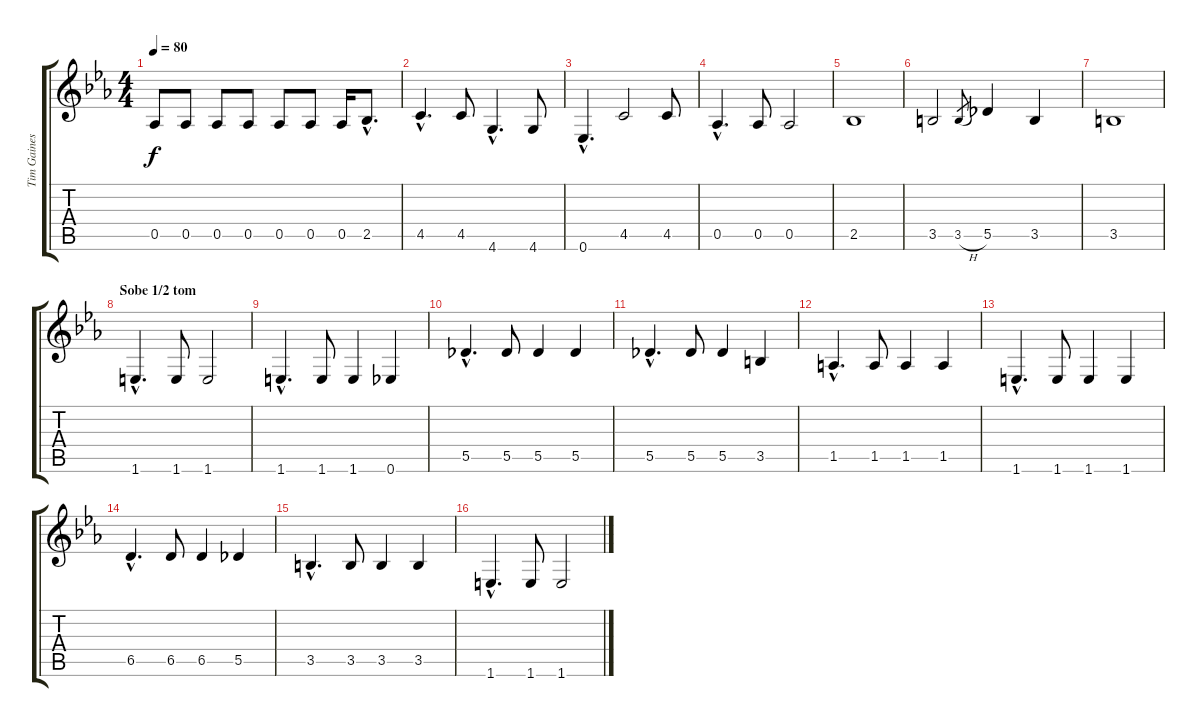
\track ("Tim Gaines" "Tim Gaines") {instrument electricbassfinger}
\staff {score tabs}
\tuning (Eb4 Bb3 Gb3 Db3 Ab2 Eb2) {hide}
\ts (4 4)
\tempo 80
\clef g2
\ks eb
0.5.8{dy f} 0.5.8 0.5.8 0.5.8 0.5.8 0.5.8 0.5.16 2.5{hac}.8{d} |
4.5{hac}.4{d} 4.5.8 4.6{hac}.4{d} 4.6.8 |
0.6{hac}.4{d} 4.5.2 4.5.8 |
0.5{hac}.4{d} 0.5.8 0.5.2 |
2.5.1 |
3.5.2 3.5{h}.8{gr} 5.5.4 3.5.4 |
3.5.1 |
\section ("" "Sobe 1/2 tom")
1.6{hac}.4{d} 1.6.8 1.6.2 |
1.6{hac}.4{d} 1.6.8 1.6.4 0.6.4 |
5.5{hac}.4{d} 5.5.8 5.5.4 5.5.4 |
5.5{hac}.4{d} 5.5.8 5.5.4 3.5.4 |
1.5{hac}.4{d} 1.5.8 1.5.4 1.5.4 |
1.6{hac}.4{d} 1.6.8 1.6.4 1.6.4 |
6.5{hac}.4{d} 6.5.8 6.5.4 5.5.4 |
3.5{hac}.4{d} 3.5.8 3.5.4 3.5.4 |
1.6{hac}.4{d} 1.6.8 1.6.2
